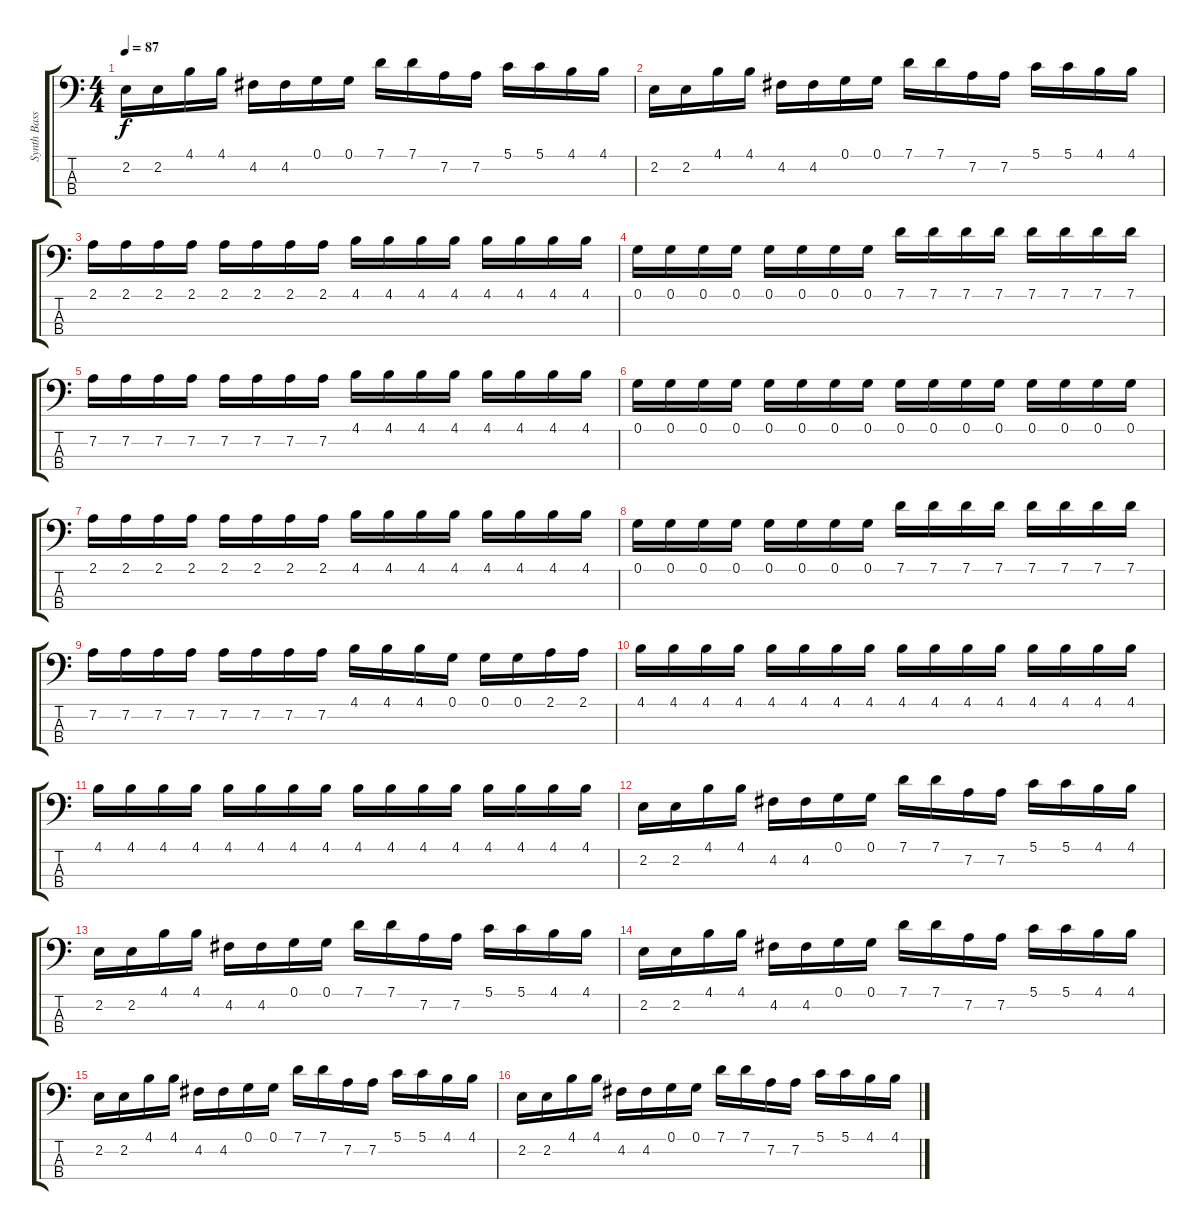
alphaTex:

\track ("Synth Bass" "Synth Bass") {instrument synthbass2}
\staff {score tabs}
\tuning (G2 D2 A1 E1) {hide}
\ts (4 4)
\tempo 87
\clef f4
\ks c
2.2.16{dy f} 2.2.16 4.1.16 4.1.16 4.2.16 4.2.16 0.1.16 0.1.16 7.1.16 7.1.16 7.2.16 7.2.16 5.1.16 5.1.16 4.1.16 4.1.16 |
2.2.16 2.2.16 4.1.16 4.1.16 4.2.16 4.2.16 0.1.16 0.1.16 7.1.16 7.1.16 7.2.16 7.2.16 5.1.16 5.1.16 4.1.16 4.1.16 |
2.1.16 2.1.16 2.1.16 2.1.16 2.1.16 2.1.16 2.1.16 2.1.16 4.1.16 4.1.16 4.1.16 4.1.16 4.1.16 4.1.16 4.1.16 4.1.16 |
0.1.16 0.1.16 0.1.16 0.1.16 0.1.16 0.1.16 0.1.16 0.1.16 7.1.16 7.1.16 7.1.16 7.1.16 7.1.16 7.1.16 7.1.16 7.1.16 |
7.2.16 7.2.16 7.2.16 7.2.16 7.2.16 7.2.16 7.2.16 7.2.16 4.1.16 4.1.16 4.1.16 4.1.16 4.1.16 4.1.16 4.1.16 4.1.16 |
0.1.16 0.1.16 0.1.16 0.1.16 0.1.16 0.1.16 0.1.16 0.1.16 0.1.16 0.1.16 0.1.16 0.1.16 0.1.16 0.1.16 0.1.16 0.1.16 |
2.1.16 2.1.16 2.1.16 2.1.16 2.1.16 2.1.16 2.1.16 2.1.16 4.1.16 4.1.16 4.1.16 4.1.16 4.1.16 4.1.16 4.1.16 4.1.16 |
0.1.16 0.1.16 0.1.16 0.1.16 0.1.16 0.1.16 0.1.16 0.1.16 7.1.16 7.1.16 7.1.16 7.1.16 7.1.16 7.1.16 7.1.16 7.1.16 |
7.2.16 7.2.16 7.2.16 7.2.16 7.2.16 7.2.16 7.2.16 7.2.16 4.1.16 4.1.16 4.1.16 0.1.16 0.1.16 0.1.16 2.1.16 2.1.16 |
4.1.16 4.1.16 4.1.16 4.1.16 4.1.16 4.1.16 4.1.16 4.1.16 4.1.16 4.1.16 4.1.16 4.1.16 4.1.16 4.1.16 4.1.16 4.1.16 |
4.1.16 4.1.16 4.1.16 4.1.16 4.1.16 4.1.16 4.1.16 4.1.16 4.1.16 4.1.16 4.1.16 4.1.16 4.1.16 4.1.16 4.1.16 4.1.16 |
2.2.16 2.2.16 4.1.16 4.1.16 4.2.16 4.2.16 0.1.16 0.1.16 7.1.16 7.1.16 7.2.16 7.2.16 5.1.16 5.1.16 4.1.16 4.1.16 |
2.2.16 2.2.16 4.1.16 4.1.16 4.2.16 4.2.16 0.1.16 0.1.16 7.1.16 7.1.16 7.2.16 7.2.16 5.1.16 5.1.16 4.1.16 4.1.16 |
2.2.16 2.2.16 4.1.16 4.1.16 4.2.16 4.2.16 0.1.16 0.1.16 7.1.16 7.1.16 7.2.16 7.2.16 5.1.16 5.1.16 4.1.16 4.1.16 |
2.2.16 2.2.16 4.1.16 4.1.16 4.2.16 4.2.16 0.1.16 0.1.16 7.1.16 7.1.16 7.2.16 7.2.16 5.1.16 5.1.16 4.1.16 4.1.16 |
2.2.16 2.2.16 4.1.16 4.1.16 4.2.16 4.2.16 0.1.16 0.1.16 7.1.16 7.1.16 7.2.16 7.2.16 5.1.16 5.1.16 4.1.16 4.1.16
